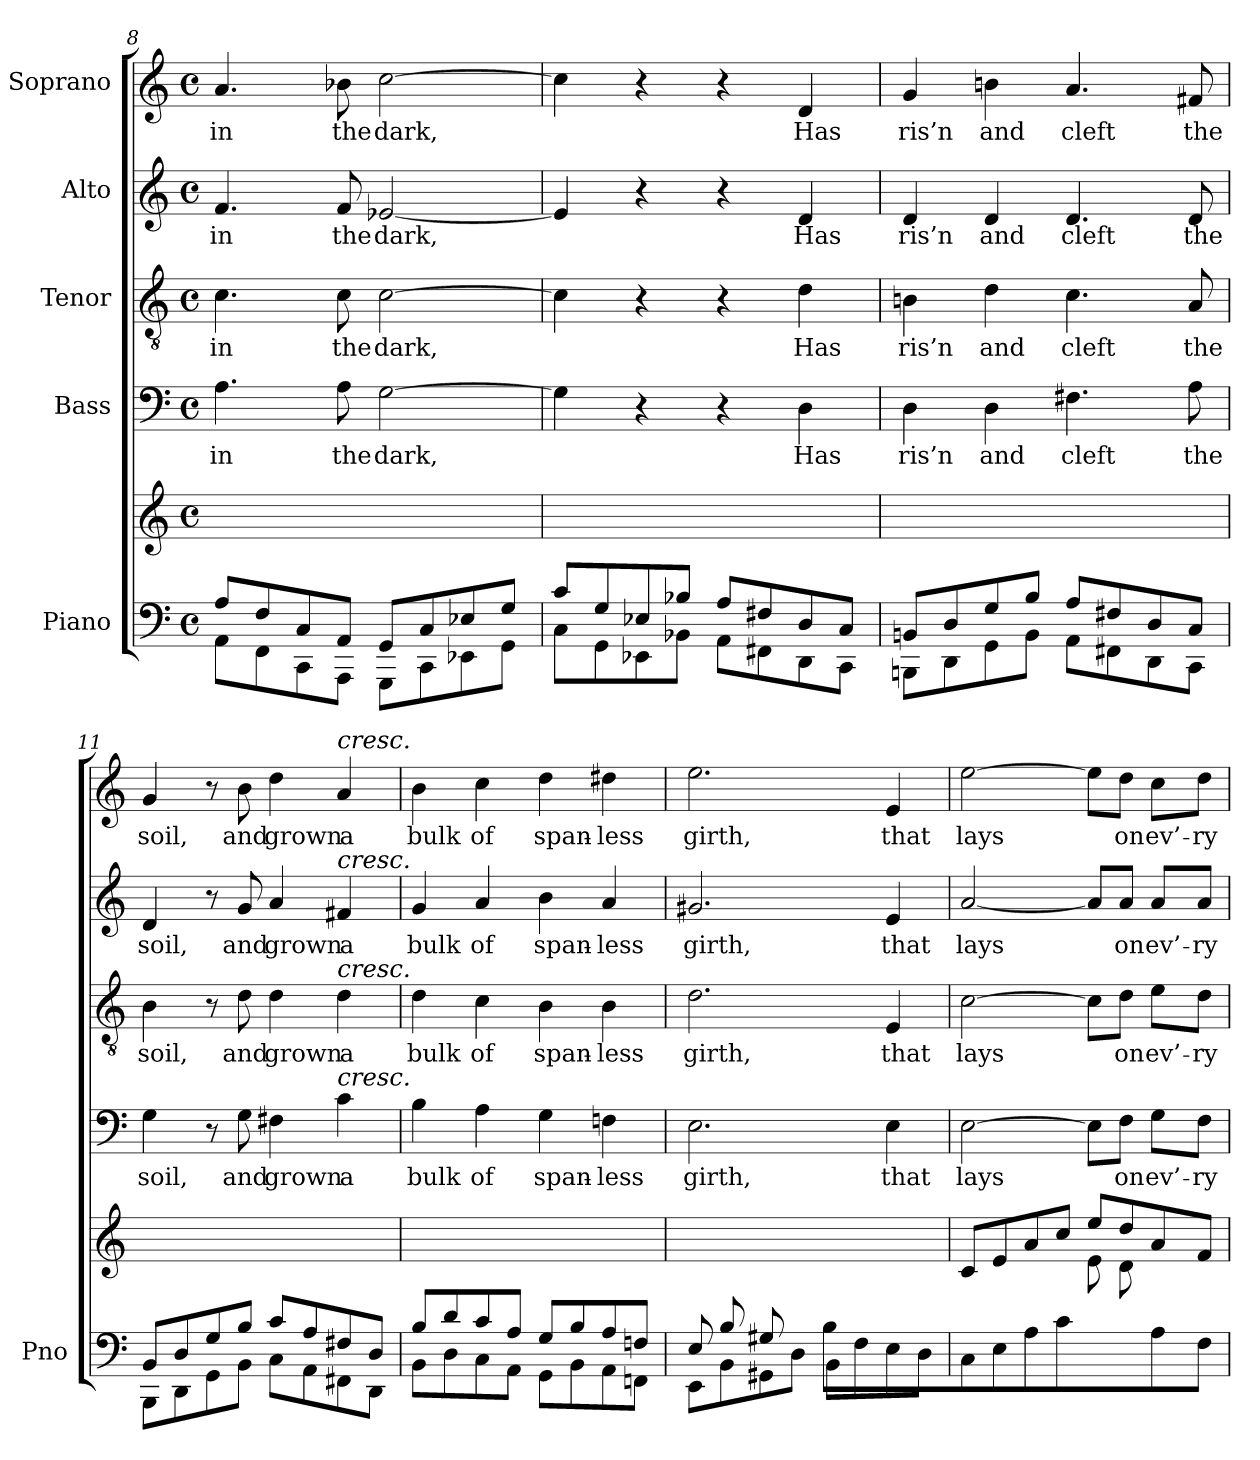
**kern	**kern	**kern	**text	**kern	**text	**kern	**text	**kern	**text
*part5	*part5	*part4	*part4	*part3	*part3	*part2	*part2	*part1	*part1
*staff6	*staff5	*staff4	*staff4	*staff3	*staff3	*staff2	*staff2	*staff1	*staff1
*I"Piano	*	*I"Bass	*	*I"Tenor	*	*I"Alto	*	*I"Soprano	*
*I'Pno	*	*	*	*	*	*	*	*	*
*clefF4	*clefG2	*clefF4	*	*clefGv2	*	*clefG2	*	*clefG2	*
*k[]	*k[]	*k[]	*	*k[]	*	*k[]	*	*k[]	*
*M4/4	*M4/4	*M4/4	*	*M4/4	*	*M4/4	*	*M4/4	*
*met(c)	*met(c)	*met(c)	*	*met(c)	*	*met(c)	*	*met(c)	*
=8	=8	=8	=8	=8	=8	=8	=8	=8	=8
*^	*	*	*	*	*	*	*	*	*
8A/L	8AA\L	1ryy	4.A\	in	4.c\	in	4.f/	in	4.a/	in
8F/	8FF\	.	.	.	.	.	.	.	.	.
8C/	8CC\	.	.	.	.	.	.	.	.	.
8AA/J	8AAA\J	.	8A\	the	8c\	the	8f/	the	8b-X\	the
8GG/L	8GGG\L	.	[2G\	dark,	[2c\	dark,	[2e-X/	dark,	[2cc\	dark,
8C/	8CC\	.	.	.	.	.	.	.	.	.
8E-X/	8EE-X\	.	.	.	.	.	.	.	.	.
8G/J	8GG\J	.	.	.	.	.	.	.	.	.
=9	=9	=9	=9	=9	=9	=9	=9	=9	=9	=9
8c/L	8C\L	1ryy	4G\]	.	4c\]	.	4e-/]	.	4cc\]	.
8G/	8GG\	.	.	.	.	.	.	.	.	.
8E-X/	8EE-X\	.	4r	.	4r	.	4r	.	4r	.
8B-X/J	8BB-X\J	.	.	.	.	.	.	.	.	.
8A/L	8AA\L	.	4r	.	4r	.	4r	.	4r	.
8F#X/	8FF#X\	.	.	.	.	.	.	.	.	.
8D/	8DD\	.	4D\	Has	4d\	Has	4d/	Has	4d/	Has
8C/J	8CC\J	.	.	.	.	.	.	.	.	.
=10	=10	=10	=10	=10	=10	=10	=10	=10	=10	=10
8BBn/L	8BBBn\L	1ryy	4D\	ris’n	4Bn\	ris’n	4d/	ris’n	4g/	ris’n
8D/	8DD\	.	.	.	.	.	.	.	.	.
8G/	8GG\	.	4D\	and	4d\	and	4d/	and	4bn\	and
8B/J	8BB\J	.	.	.	.	.	.	.	.	.
8A/L	8AA\L	.	4.F#X\	cleft	4.c\	cleft	4.d/	cleft	4.a/	cleft
8F#X/	8FF#X\	.	.	.	.	.	.	.	.	.
8D/	8DD\	.	.	.	.	.	.	.	.	.
8C/J	8CC\J	.	8A\	the	8A/	the	8d/	the	8f#X/	the
=11	=11	=11	=11	=11	=11	=11	=11	=11	=11	=11
8BB/L	8BBB\L	1ryy	4G\	soil,	4B\	soil,	4d/	soil,	4g/	soil,
8D/	8DD\	.	.	.	.	.	.	.	.	.
8G/	8GG\	.	8r	.	8r	.	8r	.	8r	.
8B/J	8BB\J	.	8G\	and	8d\	and	8g/	and	8b\	and
8c/L	8C\L	.	4F#X\	grown	4d\	grown	4a/	grown	4dd\	grown
8A/	8AA\	.	.	.	.	.	.	.	.	.
!	!	!	!	!	!	!	!	!	!LO:TX:a:i:t=cresc.	!
!	!	!	!	!	!	!	!LO:TX:a:i:t=cresc.	!	!	!
!	!	!	!	!	!LO:TX:a:i:t=cresc.	!	!	!	!	!
!	!	!	!LO:TX:a:i:t=cresc.	!	!	!	!	!	!	!
8F#X/	8FF#X\	.	4c\	a	4d\	a	4f#X/	a	4a/	a
8D/J	8DD\J	.	.	.	.	.	.	.	.	.
=12	=12	=12	=12	=12	=12	=12	=12	=12	=12	=12
8B/L	8BB\L	1ryy	4B\	bulk	4d\	bulk	4g/	bulk	4b\	bulk
8d/	8D\	.	.	.	.	.	.	.	.	.
8c/	8C\	.	4A\	of	4c\	of	4a/	of	4cc\	of
8A/J	8AA\J	.	.	.	.	.	.	.	.	.
8G/L	8GG\L	.	4G\	span-	4B\	span-	4b\	span-	4dd\	span-
8B/	8BB\	.	.	.	.	.	.	.	.	.
8A/	8AA\	.	4Fn\	-less	4B\	-less	4a/	-less	4dd#X\	-less
8Fn/J	8FFn\J	.	.	.	.	.	.	.	.	.
=13	=13	=13	=13	=13	=13	=13	=13	=13	=13	=13
8E/L	8EE\L	4.ryy	2.E\	girth,	2.d\	girth,	2.g#X/	girth,	2.ee\	girth,
8B/	8BB\	.	.	.	.	.	.	.	.	.
8G#X/	8GG#X\	.	.	.	.	.	.	.	.	.
8ryy	8D\J	8d\J	.	.	.	.	.	.	.	.
8B/L	8BB\L	8ryy	.	.	.	.	.	.	.	.
4.ryy	8F\	8f\	.	.	.	.	.	.	.	.
.	8E\	8e\	4E\	that	4E/	that	4e/	that	4e/	that
.	8D\J	8d\J	.	.	.	.	.	.	.	.
*v	*v	*	*	*	*	*	*	*	*	*
=14	=14	=14	=14	=14	=14	=14	=14	=14	=14
*	*^	*	*	*	*	*	*	*	*
8C\L	8c/L	2ryy	[2E\	lays	[2c\	lays	[2a/	lays	[2ee\	lays
8E\	8e/	.	.	.	.	.	.	.	.	.
8A\	8a/	.	.	.	.	.	.	.	.	.
8c\J	8cc/J	.	.	.	.	.	.	.	.	.
4ryy	8ee/L	8e\L	8E\L]	.	8c\L]	.	8a/L]	.	8ee\L]	.
.	8dd/	8d\	8F\J	on	8d\J	on	8a/J	on	8dd\J	on
8A/	8a/	4ryy	8G\L	ev’-	8e\L	ev’-	8a/L	ev’-	8cc\L	ev’-
8F/J	8f/J	.	8F\J	-ry	8d\J	-ry	8a/J	-ry	8dd\J	-ry
*	*v	*v	*	*	*	*	*	*	*	*
=	=	=	=	=	=	=	=	=	=
*-	*-	*-	*-	*-	*-	*-	*-	*-	*-
